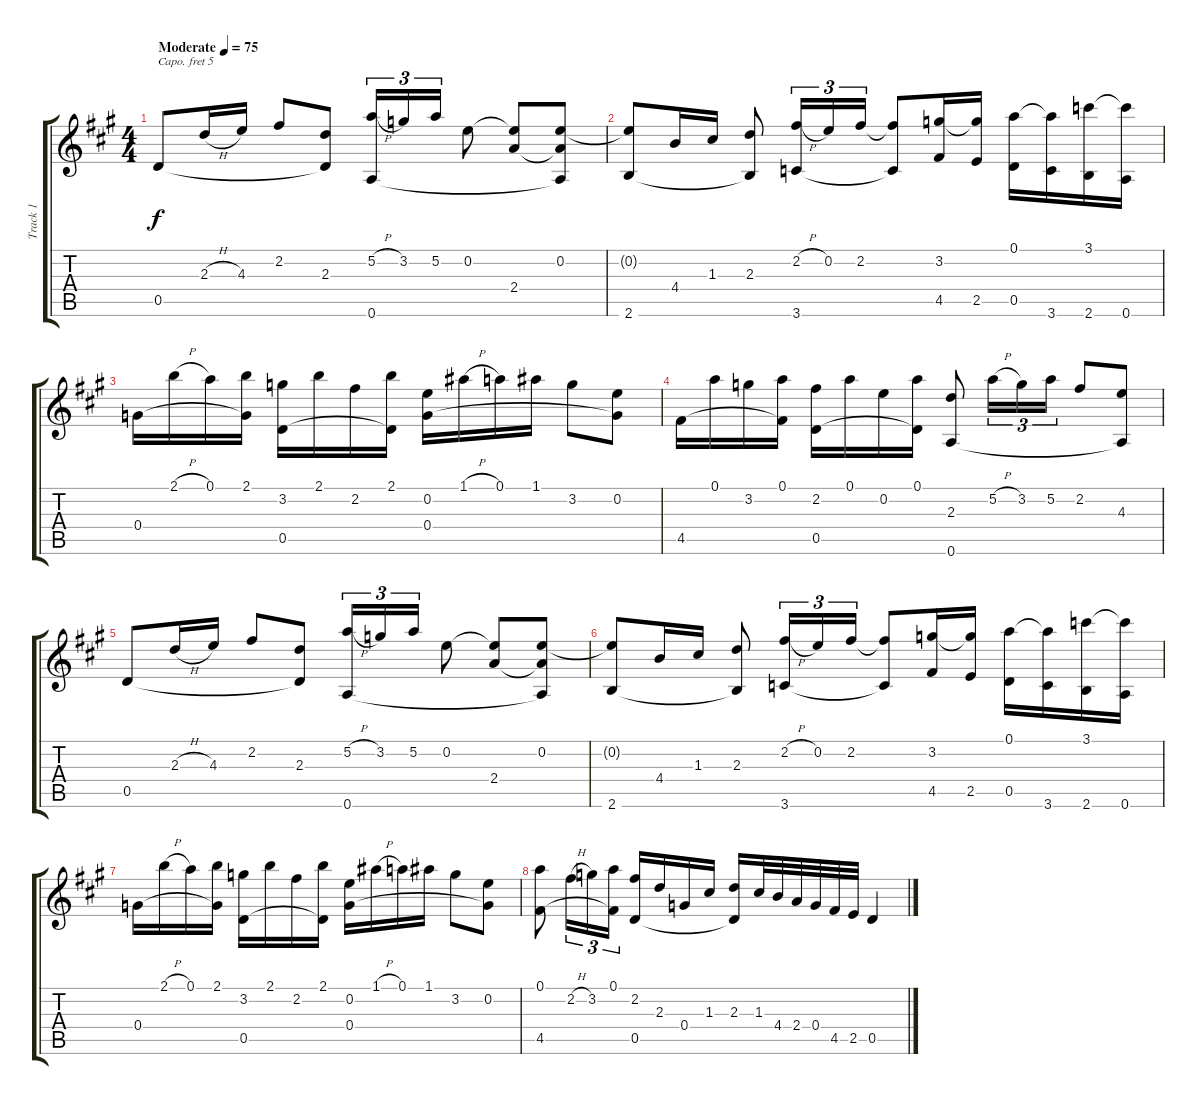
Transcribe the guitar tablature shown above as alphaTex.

\track ("Track 1" "Track 1") {instrument acousticguitarnylon}
\staff {score tabs}
\capo 5
\tuning (E4 B3 G3 D3 A2 E2) {hide}
\ts (4 4)
\tempo (75 "Moderate")
\clef g2
\ks a
0.5.8{dy f instrument acousticguitarnylon} 2.3{h}.16 4.3.16 2.2.8 (2.3 0.5{t}).8 (5.2{h} 0.6).16{tu (3 2)} 3.2.16{tu (3 2)} 5.2.16{tu (3 2)} 0.2.8 (0.2{t} 2.4).8 (0.2 2.4{t} 0.6{t}).8 |
(0.2{t} 2.6).8 4.4.16 1.3.16 (2.3 2.6{t}).8 (2.2{h} 3.6).16{tu (3 2)} 0.2.16{tu (3 2)} 2.2.16{tu (3 2)} (2.2{t} 3.6{t}).8 (3.2 4.5).16 (3.2{t} 2.5).16 (0.1 0.5).16 (0.1{t} 3.6).16 (3.1 2.6).16 (3.1{t} 0.6).16 |
0.4.16 2.1{h}.16 0.1.16 (2.1 0.4{t}).16 (3.2 0.5).16 2.1.16 2.2.16 (2.1 0.5{t}).16 (0.2 0.4).16 1.1{h}.16 0.1.16 1.1.16 3.2.8 (0.2 0.4{t}).8 |
4.5.16 0.1.16 3.2.16 (0.1 4.5{t}).16 (2.2 0.5).16 0.1.16 0.2.16 (0.1 0.5{t}).16 (2.3 0.6).8 5.2{h}.16{tu (3 2)} 3.2.16{tu (3 2)} 5.2.16{tu (3 2)} 2.2.8 (4.3 0.6{t}).8 |
0.5.8 2.3{h}.16 4.3.16 2.2.8 (2.3 0.5{t}).8 (5.2{h} 0.6).16{tu (3 2)} 3.2.16{tu (3 2)} 5.2.16{tu (3 2)} 0.2.8 (0.2{t} 2.4).8 (0.2 2.4{t} 0.6{t}).8 |
(0.2{t} 2.6).8 4.4.16 1.3.16 (2.3 2.6{t}).8 (2.2{h} 3.6).16{tu (3 2)} 0.2.16{tu (3 2)} 2.2.16{tu (3 2)} (2.2{t} 3.6{t}).8 (3.2 4.5).16 (3.2{t} 2.5).16 (0.1 0.5).16 (0.1{t} 3.6).16 (3.1 2.6).16 (3.1{t} 0.6).16 |
0.4.16 2.1{h}.16 0.1.16 (2.1 0.4{t}).16 (3.2 0.5).16 2.1.16 2.2.16 (2.1 0.5{t}).16 (0.2 0.4).16 1.1{h}.16 0.1.16 1.1.16 3.2.8 (0.2 0.4{t}).8 |
(0.1 4.5).8 2.2{h}.16{tu (3 2)} 3.2.16{tu (3 2)} (0.1 4.5{t}).16{tu (3 2)} (2.2 0.5).16 2.3.16 0.4.16 1.3.16 (2.3 0.5{t}).16 1.3.32 4.4.32 2.4.32 0.4.32 4.5.32 2.5.32 0.5.4
